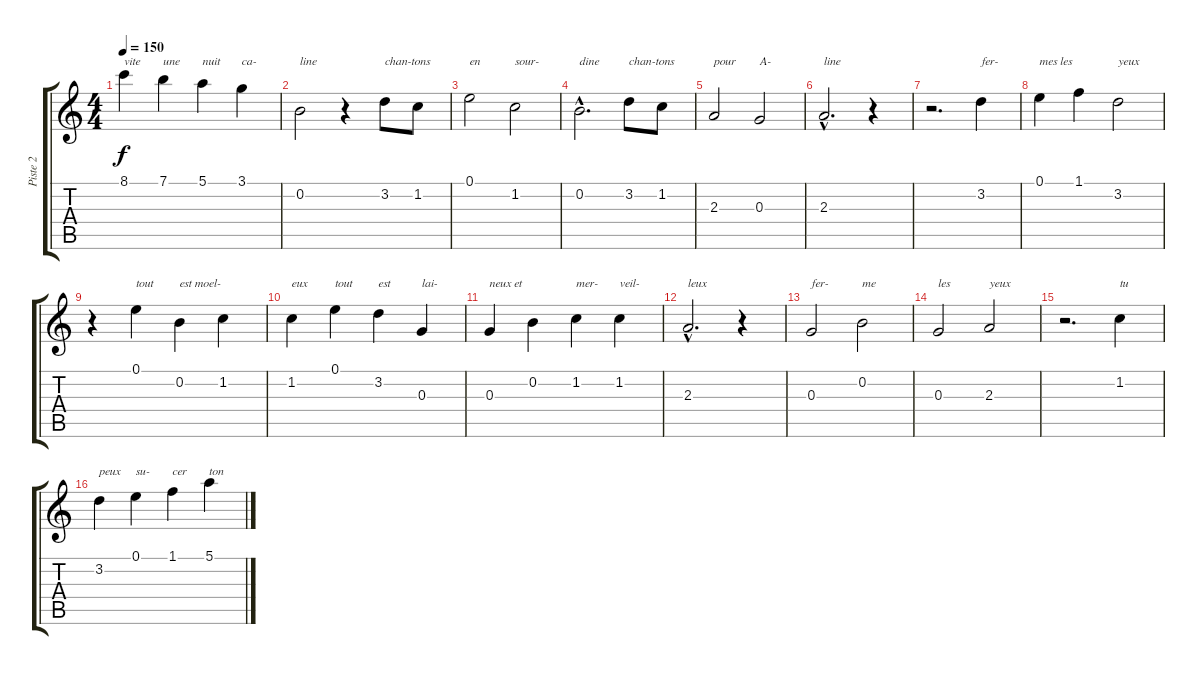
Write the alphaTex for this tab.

\track ("Piste 2" "Piste 2") {instrument electricguitarjazz}
\staff {score tabs}
\tuning (E4 B3 G3 D3 A2 E2) {hide}
\ts (4 4)
\tempo 150
\clef g2
\ks c
8.1.4{txt "vite" dy f} 7.1.4{txt "une"} 5.1.4{txt "nuit"} 3.1.4{txt "ca-"} |
0.2.2{txt "line"} r.4 3.2.8{txt "chan-tons"} 1.2.8 |
0.1.2{txt "en"} 1.2.2{txt "sour-"} |
0.2{hac}.2{d txt "dine"} 3.2.8{txt "chan-tons"} 1.2.8 |
2.3.2{txt "pour"} 0.3.2{txt "A-"} |
2.3{hac}.2{d txt "line"} r.4 |
r.2{d} 3.2.4{txt "fer-"} |
0.1.4{txt "mes les"} 1.1.4 3.2.2{txt "yeux"} |
r.4 0.1.4{txt "tout"} 0.2.4{txt "est moel- "} 1.2.4 |
1.2.4{txt "eux"} 0.1.4{txt "tout"} 3.2.4{txt "est"} 0.3.4{txt "lai-"} |
0.3.4{txt "neux et"} 0.2.4 1.2.4{txt "mer-"} 1.2.4{txt "veil-"} |
2.3{hac}.2{d txt "leux"} r.4 |
0.3.2{txt "fer-"} 0.2.2{txt "me"} |
0.3.2{txt "les"} 2.3.2{txt "yeux"} |
r.2{d} 1.2.4{txt "tu"} |
3.2.4{txt "peux"} 0.1.4{txt "su-"} 1.1.4{txt "cer"} 5.1.4{txt "ton"}
